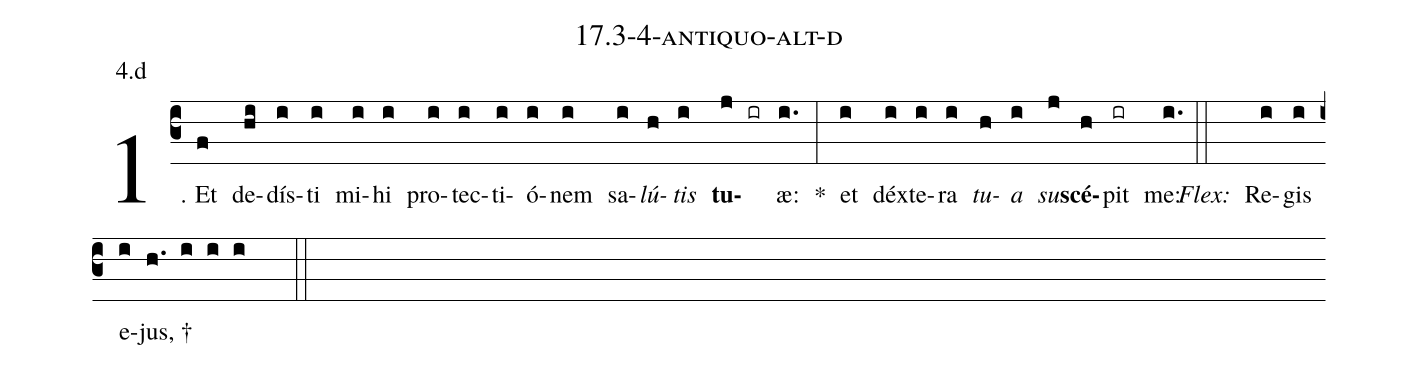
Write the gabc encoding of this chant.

name: 17.3-4-antiquo-alt-d;
annotation: 4.d;
%%
(c3)1. Et(f) de(hi)dís(i)ti(i) mi(i)hi(i) pro(i)tec(i)ti(i)ó(i)nem(i) sa(i)<i>lú</i>(h)<i>tis</i>(i) <b>tu</b>(j ir)æ:(i.) *(:) et(i) déx(i)te(i)ra(i) <i>tu</i>(h)<i>a</i>(i) <i>su</i>(j)<b>scé</b>(h)pit(ir) me:(i.) (::)
<i>Flex:</i>()  Re(i)gis(i) e(i)jus, †(h. i i i  ::)

%E(i) u(h) o(i) u(j) a(h) e.(i.) (::)
